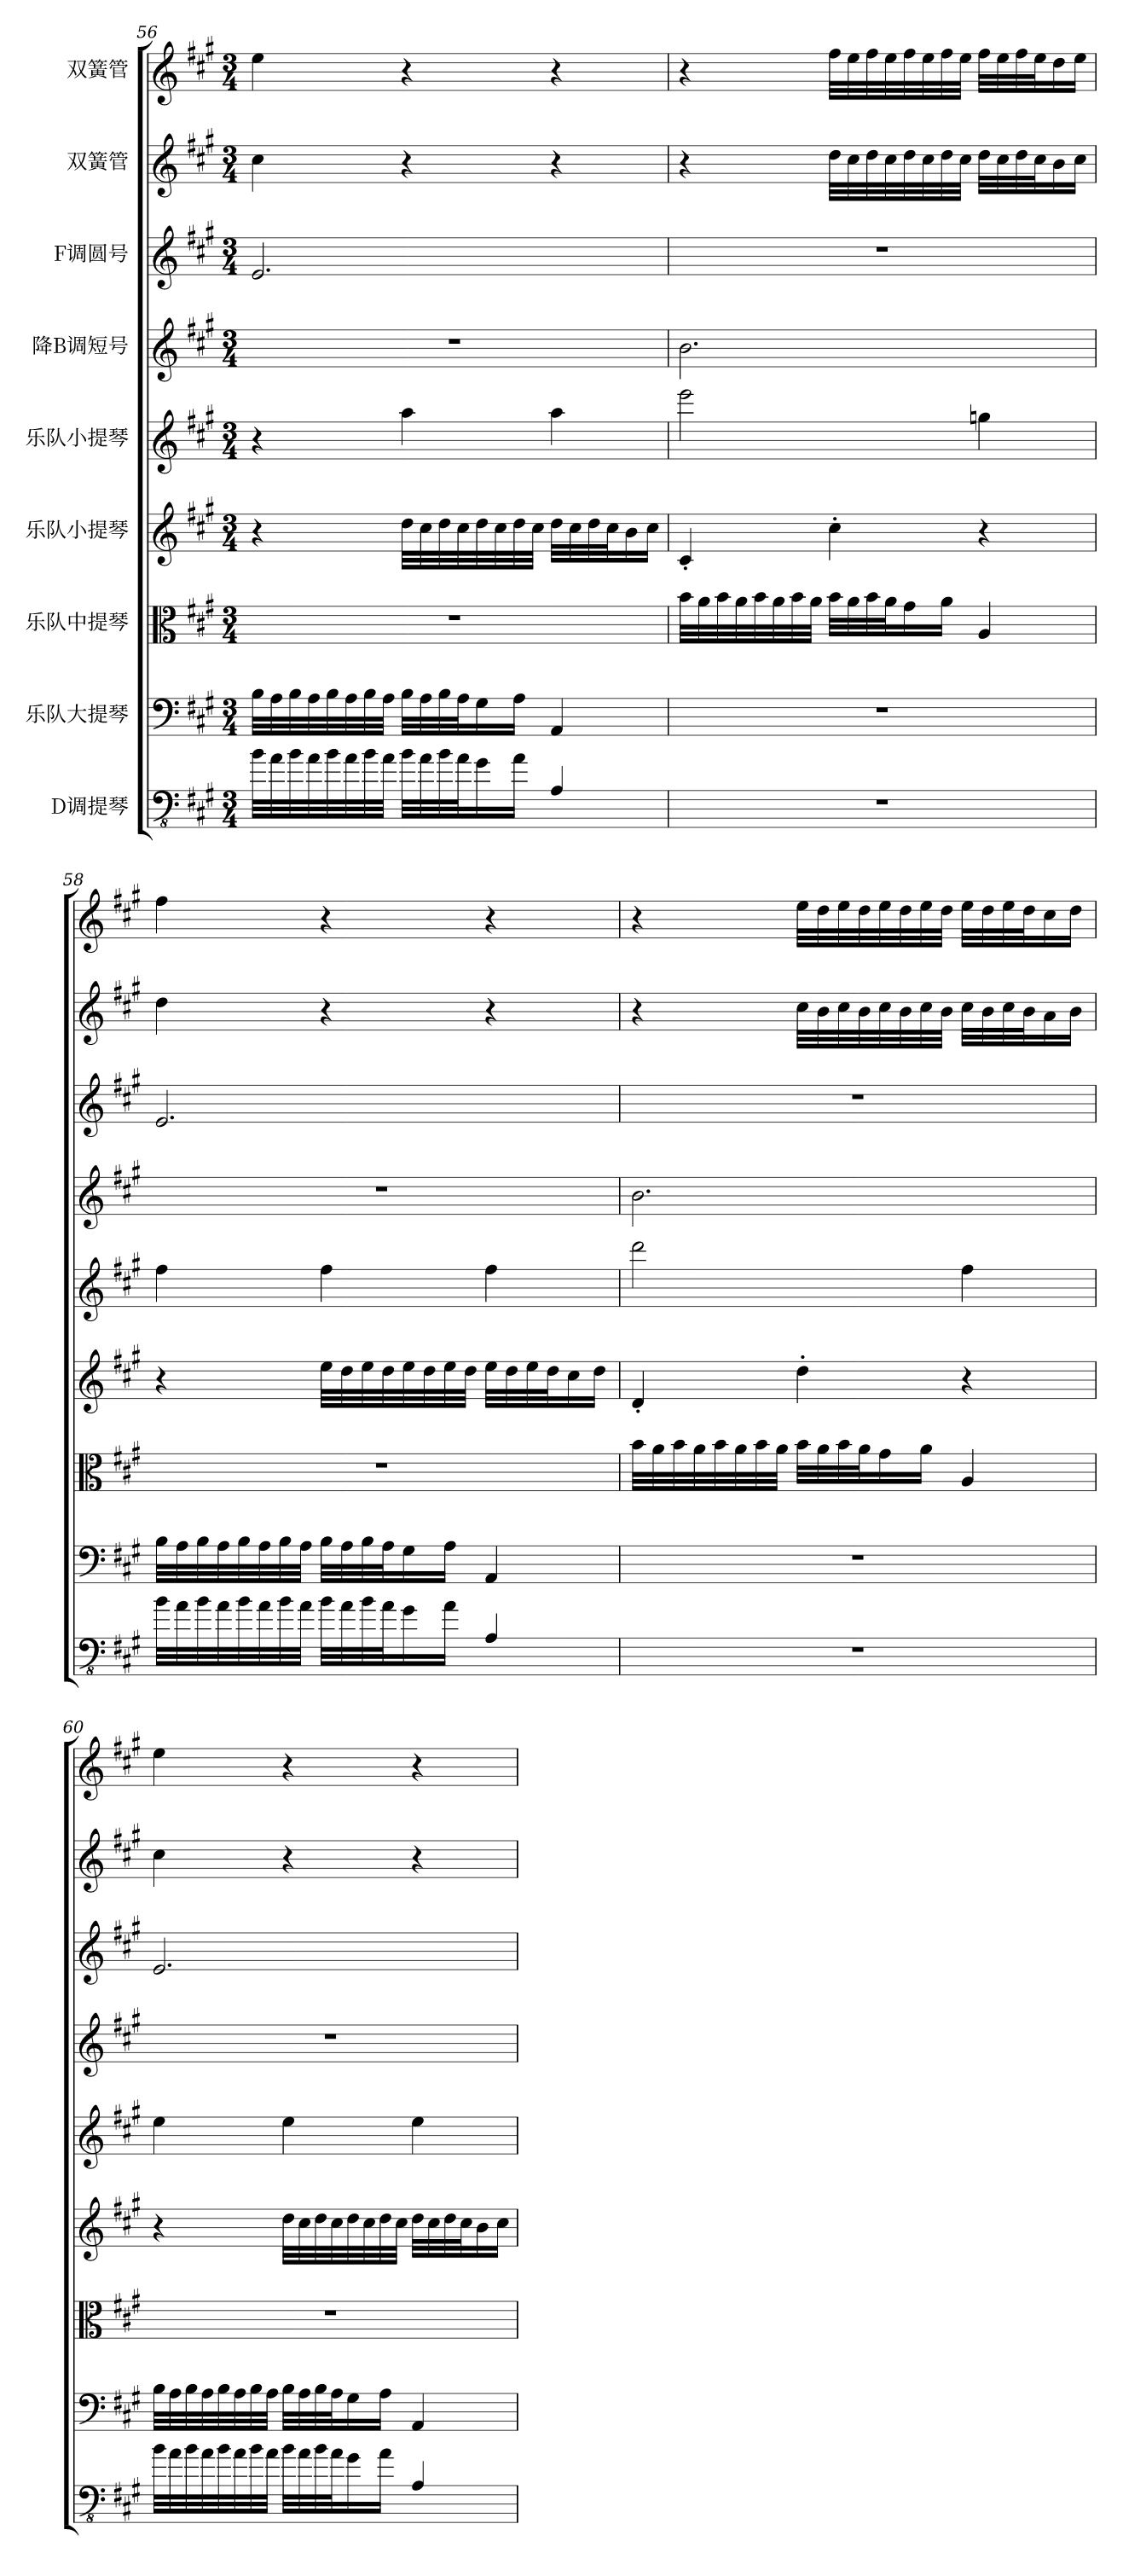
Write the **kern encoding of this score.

**kern	**kern	**kern	**kern	**kern	**kern	**kern	**kern	**kern
*part9	*part8	*part7	*part6	*part5	*part4	*part3	*part2	*part1
*staff9	*staff8	*staff7	*staff6	*staff5	*staff4	*staff3	*staff2	*staff1
*I"D调提琴	*I"乐队大提琴	*I"乐队中提琴	*I"乐队小提琴	*I"乐队小提琴	*I"降B调短号	*I"F调圆号	*I"双簧管	*I"双簧管
!!LO:PB:g=z
*clefFv4	*clefF4	*clefC3	*clefG2	*clefG2	*clefG2	*clefG2	*clefG2	*clefG2
*ITrd7c12	*	*	*	*	*ITrd1c2	*ITrd4c7	*	*
*k[f#c#g#]	*k[f#c#g#]	*k[f#c#g#]	*k[f#c#g#]	*k[f#c#g#]	*k[f#]	*k[f#c#]	*k[f#c#g#]	*k[f#c#g#]
*M3/4	*M3/4	*M3/4	*M3/4	*M3/4	*M3/4	*M3/4	*M3/4	*M3/4
=56	=56	=56	=56	=56	=56	=56	=56	=56
32BB\LLL	32B\LLL	2.r	4r	4r	2.r	2.A/	4cc#\	4ee\
32AA\	32A\	.	.	.	.	.	.	.
32BB\	32B\	.	.	.	.	.	.	.
32AA\	32A\	.	.	.	.	.	.	.
32BB\	32B\	.	.	.	.	.	.	.
32AA\	32A\	.	.	.	.	.	.	.
32BB\	32B\	.	.	.	.	.	.	.
32AA\JJJ	32A\JJJ	.	.	.	.	.	.	.
32BB\LLL	32B\LLL	.	32dd\LLL	4aa\	.	.	4r	4r
32AA\	32A\	.	32cc#\	.	.	.	.	.
32BB\	32B\	.	32dd\	.	.	.	.	.
32AA\J	32A\J	.	32cc#\	.	.	.	.	.
16GG#\	16G#\	.	32dd\	.	.	.	.	.
.	.	.	32cc#\	.	.	.	.	.
16AA\JJ	16A\JJ	.	32dd\	.	.	.	.	.
.	.	.	32cc#\JJJ	.	.	.	.	.
4AAA/	4AA/	.	32dd\LLL	4aa\	.	.	4r	4r
.	.	.	32cc#\	.	.	.	.	.
.	.	.	32dd\	.	.	.	.	.
.	.	.	32cc#\J	.	.	.	.	.
.	.	.	16b\	.	.	.	.	.
.	.	.	16cc#\JJ	.	.	.	.	.
=57	=57	=57	=57	=57	=57	=57	=57	=57
2.r	2.r	32b\LLL	4c#'/	2eee\	2.a\	2.r	4r	4r
.	.	32a\	.	.	.	.	.	.
.	.	32b\	.	.	.	.	.	.
.	.	32a\	.	.	.	.	.	.
.	.	32b\	.	.	.	.	.	.
.	.	32a\	.	.	.	.	.	.
.	.	32b\	.	.	.	.	.	.
.	.	32a\JJJ	.	.	.	.	.	.
.	.	32b\LLL	4cc#'\	.	.	.	32dd\LLL	32ff#\LLL
.	.	32a\	.	.	.	.	32cc#\	32ee\
.	.	32b\	.	.	.	.	32dd\	32ff#\
.	.	32a\J	.	.	.	.	32cc#\	32ee\
.	.	16g#\	.	.	.	.	32dd\	32ff#\
.	.	.	.	.	.	.	32cc#\	32ee\
.	.	16a\JJ	.	.	.	.	32dd\	32ff#\
.	.	.	.	.	.	.	32cc#\JJJ	32ee\JJJ
.	.	4A/	4r	4ggn\	.	.	32dd\LLL	32ff#\LLL
.	.	.	.	.	.	.	32cc#\	32ee\
.	.	.	.	.	.	.	32dd\	32ff#\
.	.	.	.	.	.	.	32cc#\J	32ee\J
.	.	.	.	.	.	.	16b\	16dd\
.	.	.	.	.	.	.	16cc#\JJ	16ee\JJ
!!LO:PB:g=z
=58	=58	=58	=58	=58	=58	=58	=58	=58
32BB\LLL	32B\LLL	2.r	4r	4ff#\	2.r	2.A/	4dd\	4ff#\
32AA\	32A\	.	.	.	.	.	.	.
32BB\	32B\	.	.	.	.	.	.	.
32AA\	32A\	.	.	.	.	.	.	.
32BB\	32B\	.	.	.	.	.	.	.
32AA\	32A\	.	.	.	.	.	.	.
32BB\	32B\	.	.	.	.	.	.	.
32AA\JJJ	32A\JJJ	.	.	.	.	.	.	.
32BB\LLL	32B\LLL	.	32ee\LLL	4ff#\	.	.	4r	4r
32AA\	32A\	.	32dd\	.	.	.	.	.
32BB\	32B\	.	32ee\	.	.	.	.	.
32AA\J	32A\J	.	32dd\	.	.	.	.	.
16GG#\	16G#\	.	32ee\	.	.	.	.	.
.	.	.	32dd\	.	.	.	.	.
16AA\JJ	16A\JJ	.	32ee\	.	.	.	.	.
.	.	.	32dd\JJJ	.	.	.	.	.
4AAA/	4AA/	.	32ee\LLL	4ff#\	.	.	4r	4r
.	.	.	32dd\	.	.	.	.	.
.	.	.	32ee\	.	.	.	.	.
.	.	.	32dd\J	.	.	.	.	.
.	.	.	16cc#\	.	.	.	.	.
.	.	.	16dd\JJ	.	.	.	.	.
=59	=59	=59	=59	=59	=59	=59	=59	=59
2.r	2.r	32b\LLL	4d'/	2ddd\	2.a\	2.r	4r	4r
.	.	32a\	.	.	.	.	.	.
.	.	32b\	.	.	.	.	.	.
.	.	32a\	.	.	.	.	.	.
.	.	32b\	.	.	.	.	.	.
.	.	32a\	.	.	.	.	.	.
.	.	32b\	.	.	.	.	.	.
.	.	32a\JJJ	.	.	.	.	.	.
.	.	32b\LLL	4dd'\	.	.	.	32cc#\LLL	32ee\LLL
.	.	32a\	.	.	.	.	32b\	32dd\
.	.	32b\	.	.	.	.	32cc#\	32ee\
.	.	32a\J	.	.	.	.	32b\	32dd\
.	.	16g#\	.	.	.	.	32cc#\	32ee\
.	.	.	.	.	.	.	32b\	32dd\
.	.	16a\JJ	.	.	.	.	32cc#\	32ee\
.	.	.	.	.	.	.	32b\JJJ	32dd\JJJ
.	.	4A/	4r	4ff#\	.	.	32cc#\LLL	32ee\LLL
.	.	.	.	.	.	.	32b\	32dd\
.	.	.	.	.	.	.	32cc#\	32ee\
.	.	.	.	.	.	.	32b\J	32dd\J
.	.	.	.	.	.	.	16a\	16cc#\
.	.	.	.	.	.	.	16b\JJ	16dd\JJ
!!LO:PB:g=z
=60	=60	=60	=60	=60	=60	=60	=60	=60
32BB\LLL	32B\LLL	2.r	4r	4ee\	2.r	2.A/	4cc#\	4ee\
32AA\	32A\	.	.	.	.	.	.	.
32BB\	32B\	.	.	.	.	.	.	.
32AA\	32A\	.	.	.	.	.	.	.
32BB\	32B\	.	.	.	.	.	.	.
32AA\	32A\	.	.	.	.	.	.	.
32BB\	32B\	.	.	.	.	.	.	.
32AA\JJJ	32A\JJJ	.	.	.	.	.	.	.
32BB\LLL	32B\LLL	.	32dd\LLL	4ee\	.	.	4r	4r
32AA\	32A\	.	32cc#\	.	.	.	.	.
32BB\	32B\	.	32dd\	.	.	.	.	.
32AA\J	32A\J	.	32cc#\	.	.	.	.	.
16GG#\	16G#\	.	32dd\	.	.	.	.	.
.	.	.	32cc#\	.	.	.	.	.
16AA\JJ	16A\JJ	.	32dd\	.	.	.	.	.
.	.	.	32cc#\JJJ	.	.	.	.	.
4AAA/	4AA/	.	32dd\LLL	4ee\	.	.	4r	4r
.	.	.	32cc#\	.	.	.	.	.
.	.	.	32dd\	.	.	.	.	.
.	.	.	32cc#\J	.	.	.	.	.
.	.	.	16b\	.	.	.	.	.
.	.	.	16cc#\JJ	.	.	.	.	.
=	=	=	=	=	=	=	=	=
*-	*-	*-	*-	*-	*-	*-	*-	*-
